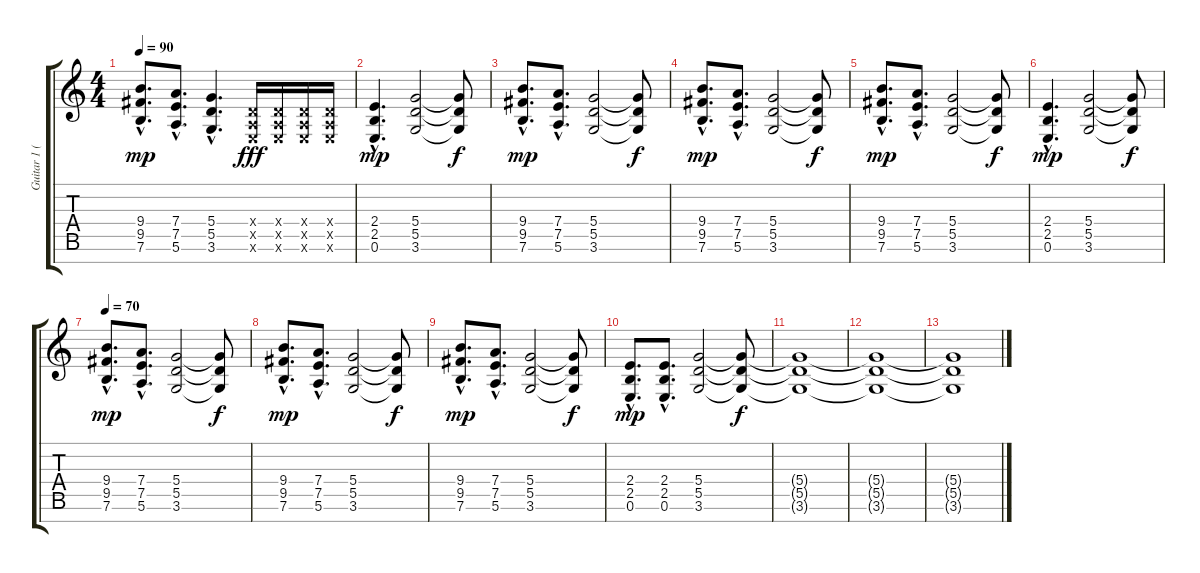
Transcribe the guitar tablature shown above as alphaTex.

\track ("Guitar 1 (7 strings)" "Guitar 1 (") {instrument distortionguitar}
\staff {score tabs}
\tuning (E4 B3 G3 D3 A2 E2 B1) {hide}
\ts (4 4)
\tempo 90
\clef g2
\ks c
(9.4{hac} 9.5{hac} 7.6{hac}).8{d dy mp} (7.4{hac} 7.5{hac} 5.6{hac}).8{d} (5.4{hac} 5.5{hac} 3.6{hac}).4{d} (0.4{x} 0.5{x} 0.6{x}).16{dy fff} (0.4{x} 0.5{x} 0.6{x}).16 (0.4{x} 0.5{x} 0.6{x}).16 (0.4{x} 0.5{x} 0.6{x}).16 |
(2.4{hac} 2.5{hac} 0.6{hac}).4{d dy mp} (5.4 5.5 3.6).2 (5.4{t} 5.5{t} 3.6{t}).8{dy f} |
(9.4{hac} 9.5{hac} 7.6{hac}).8{d dy mp volume 13} (7.4{hac} 7.5{hac} 5.6{hac}).8{d} (5.4 5.5 3.6).2 (5.4{t} 5.5{t} 3.6{t}).8{dy f} |
(9.4{hac} 9.5{hac} 7.6{hac}).8{d dy mp} (7.4{hac} 7.5{hac} 5.6{hac}).8{d} (5.4 5.5 3.6).2 (5.4{t} 5.5{t} 3.6{t}).8{dy f} |
(9.4{hac} 9.5{hac} 7.6{hac}).8{d dy mp} (7.4{hac} 7.5{hac} 5.6{hac}).8{d} (5.4 5.5 3.6).2 (5.4{t} 5.5{t} 3.6{t}).8{dy f} |
(2.4{hac} 2.5{hac} 0.6{hac}).4{d dy mp} (5.4 5.5 3.6).2 (5.4{t} 5.5{t} 3.6{t}).8{dy f} |
\tempo 70
(9.4{hac} 9.5{hac} 7.6{hac}).8{d dy mp} (7.4{hac} 7.5{hac} 5.6{hac}).8{d} (5.4 5.5 3.6).2 (5.4{t} 5.5{t} 3.6{t}).8{dy f} |
(9.4{hac} 9.5{hac} 7.6{hac}).8{d dy mp} (7.4{hac} 7.5{hac} 5.6{hac}).8{d} (5.4 5.5 3.6).2 (5.4{t} 5.5{t} 3.6{t}).8{dy f} |
(9.4{hac} 9.5{hac} 7.6{hac}).8{d dy mp} (7.4{hac} 7.5{hac} 5.6{hac}).8{d} (5.4 5.5 3.6).2 (5.4{t} 5.5{t} 3.6{t}).8{dy f} |
(2.4{hac} 2.5{hac} 0.6{hac}).8{d dy mp} (2.4{hac} 2.5{hac} 0.6{hac}).8{d} (5.4 5.5 3.6).2{volume 0} (5.4{t} 5.5{t} 3.6{t}).8{dy f} |
(5.4{t} 5.5{t} 3.6{t}).1 |
(5.4{t} 5.5{t} 3.6{t}).1 |
(5.4{t} 5.5{t} 3.6{t}).1
